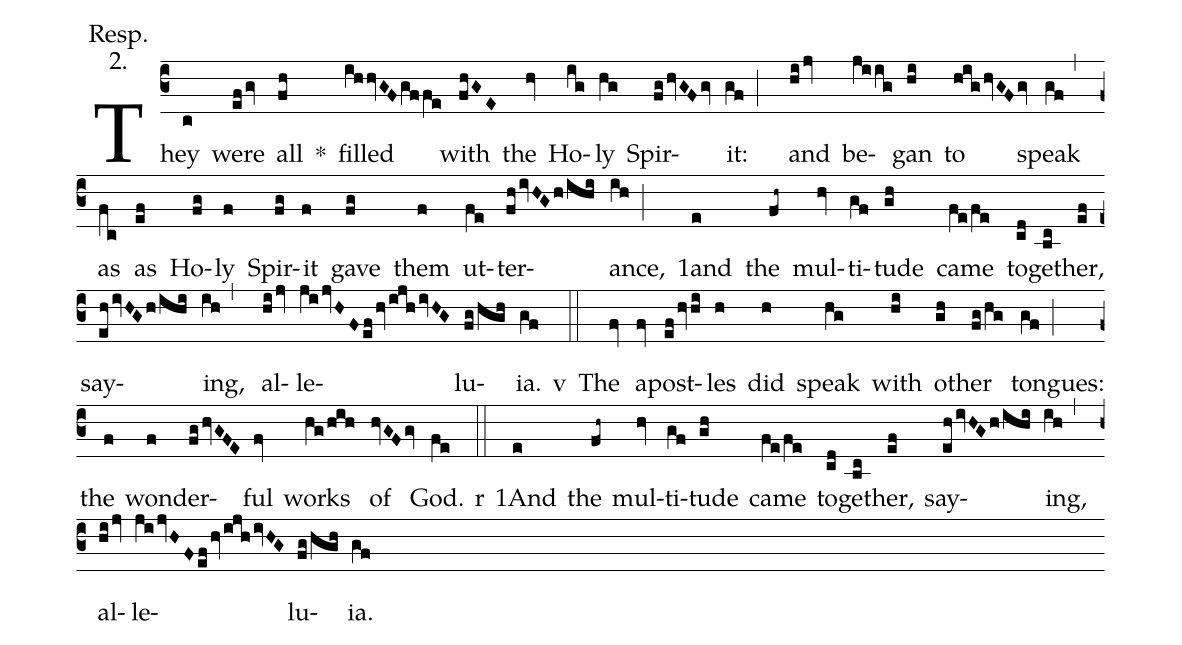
annotation: Resp.;
annotation: 2.;
%%
(c3) They(c) were(efgv) all(fh) <sp>*</sp>() filled(ihhvGFgffe) with(fhGE) the(hv) Ho(ig)ly(hg) Spir(fghvGFgv)it:(gf;) and(hijv) be(jiig)gan(hi) to(highvGFgv) speak(gf,) as(fc) as(ef) Ho(fg)ly(f) Spir(fg)it(f) gave(fg) them(f) ut(fe)ter(fhivHGh/ihi)ance,(ih;) <sp>1</sp>and(e) the(fh~) mul(hv)ti(gf)tude(gh) came(fe/fe) to(cd)ge(bc)ther,(ef) say(ehivHGh/ihi)ing,(ih,) al(hijv)le(jijvHFefhvijhivHG)lu(fg/hgh)ia.(gf)

<sp>v</sp>(::) The(fv) a(fv)post(efhvhi)les(h) did(h) speak(hg) with(hi) o(gh)ther(fg/hg) tongues:(gf;) the(f) won(f)der(fghvGFE)ful(fv) works(hg/hih) of(hvGFgv) God.(fe)

<sp>r</sp>(::) <sp>1</sp>And(e) the(fh~) mul(hv)ti(gf)tude(gh) came(fe/fe) to(cd)ge(bc)ther,(ef) say(ehivHGh/ihi)ing,(ih,) al(hijv)le(jijvHFefhvijhivHG)lu(fg/hgh)ia.(gf)
